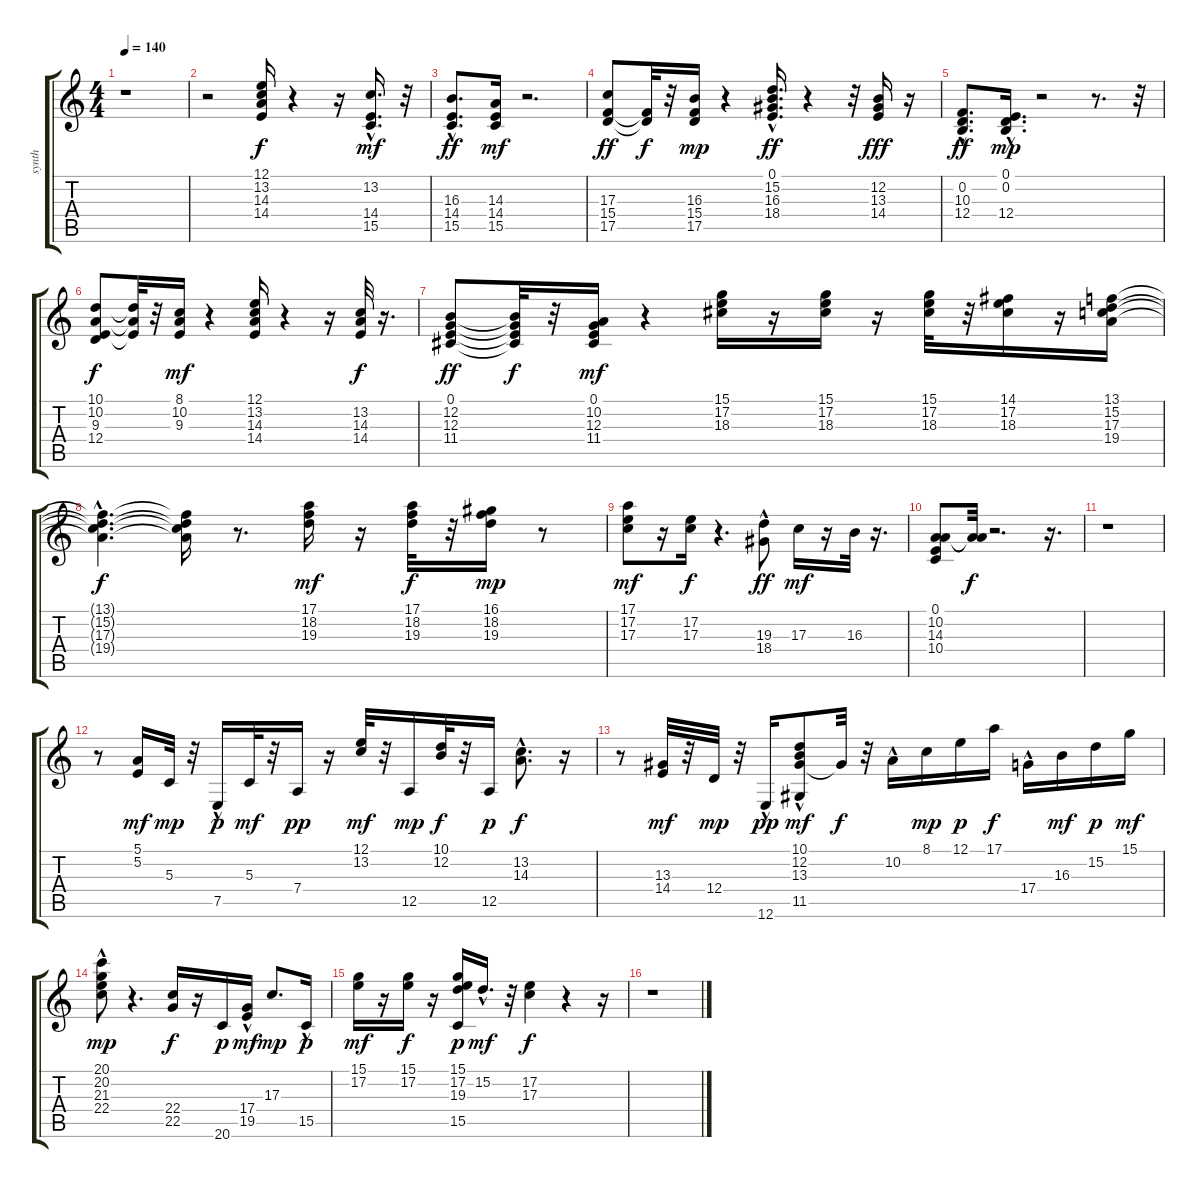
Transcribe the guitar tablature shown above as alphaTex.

\track ("synth" "synth") {instrument pad3polysynth}
\staff {score tabs}
\tuning (E4 B3 G3 D3 A2 E2) {hide}
\ts (4 4)
\tempo 140
\clef g2
\ks c
r.1{dy f} |
r.2 (12.1 13.2 14.3 14.4).16 r.4 r.16 (13.2{hac} 14.4{hac} 15.5{hac}).16{d dy mf} r.32 |
(16.3{hac} 14.4 15.5).8{d dy ff} (14.3 14.4 15.5).16{dy mf} r.2{d} |
(17.3 15.4 17.5).8{dy ff} (15.4{t} 17.5{t}).32{dy f} r.32 (16.3 15.4 17.5).16{dy mp} r.4 (0.1{hac} 15.2 16.3{hac} 18.4).16{d dy ff} r.4 r.32 (12.2 13.3 14.4).16{dy fff} r.16 |
(0.2 10.3{hac} 12.4{hac}).8{d dy ff} (0.1 0.2{hac} 12.4{hac}).16{d dy mp} r.2 r.8{d} r.32 |
(10.1 10.2 9.3 12.4).8{dy f} (10.1{t} 10.2{t} 9.3{t}).32 r.32 (8.1 10.2 9.3).16{dy mf} r.4 (12.1 13.2 14.3 14.4).16 r.4 r.16 (13.2 14.3 14.4).32{dy f} r.16{d} |
(0.1 12.2 12.3 11.4).8{dy ff} (0.1{t} 12.2{t} 12.3{t} 11.4{t}).32{dy f} r.32 (0.1 10.2 12.3 11.4).16{dy mf} r.4 (15.1 17.2 18.3).16 r.16 (15.1 17.2 18.3).16 r.16 (15.1 17.2 18.3).32 r.32 (14.1 17.2 18.3).16 r.16 (13.1 15.2 17.3 19.4).16 |
(13.1{hac t} 15.2{hac t} 17.3{hac t} 19.4{hac t}).4{d dy f} (13.1{t} 15.2{t} 17.3{t} 19.4{t}).16 r.8{d} (17.1 18.2 19.3).16{dy mf} r.16 (17.1 18.2 19.3).32{dy f} r.32 (16.1 18.2 19.3).16{dy mp} r.8 |
(17.1 17.2 17.3).8{dy mf} r.16 (17.2 17.3).16{dy f} r.4{d} (19.3 18.4{hac}).8{dy ff} 17.3.16{dy mf} r.16 16.3.32 r.16{d} |
(0.1 10.2 14.3 10.4).8 (10.2{t} 14.3{t}).32{dy f} r.2{d} r.16{d} |
r.1 |
r.8 (5.1 5.2).16{dy mf} 5.3.32{dy mp} r.32 7.5{hac}.16{dy p} 5.3.32{dy mf} r.32 7.4.16{dy pp} r.16 (12.1 13.2).32{dy mf} r.32 12.5.16{dy mp} (10.1 12.2).32{dy f} r.32 12.5.16{dy p} (13.2{hac} 14.3{hac}).8{d dy f} r.16 |
r.8 (13.3 14.4).32{dy mf} r.32 12.4.32{dy mp} r.32 12.6{hac}.16{dy pp} (10.1 12.2 13.3 11.5{hac}).8{dy mf} 13.3{t}.32{dy f} r.32 10.2{hac}.16 8.1.16{dy mp} 12.1.16{dy p} 17.1.16{dy f} 17.4{hac}.16 16.3.16{dy mf} 15.2.16{dy p} 15.1.16{dy mf} |
(20.1 20.2 21.3 22.4{hac}).8{dy mp} r.4{d} (22.4 22.5).16{dy f} r.16 20.6.16{dy p} (17.4{hac} 19.5{hac}).16{dy mf} 17.3.8{d dy mp} 15.5{hac}.16{dy p} |
(15.1 17.2).16{dy mf} r.16 (15.1 17.2).16{dy f} r.16 (15.1 17.2 19.3 15.5).16{dy p} 15.2{hac}.16{d dy mf} r.32 (17.2 17.3).4{dy f} r.4 r.16 |
r.1
